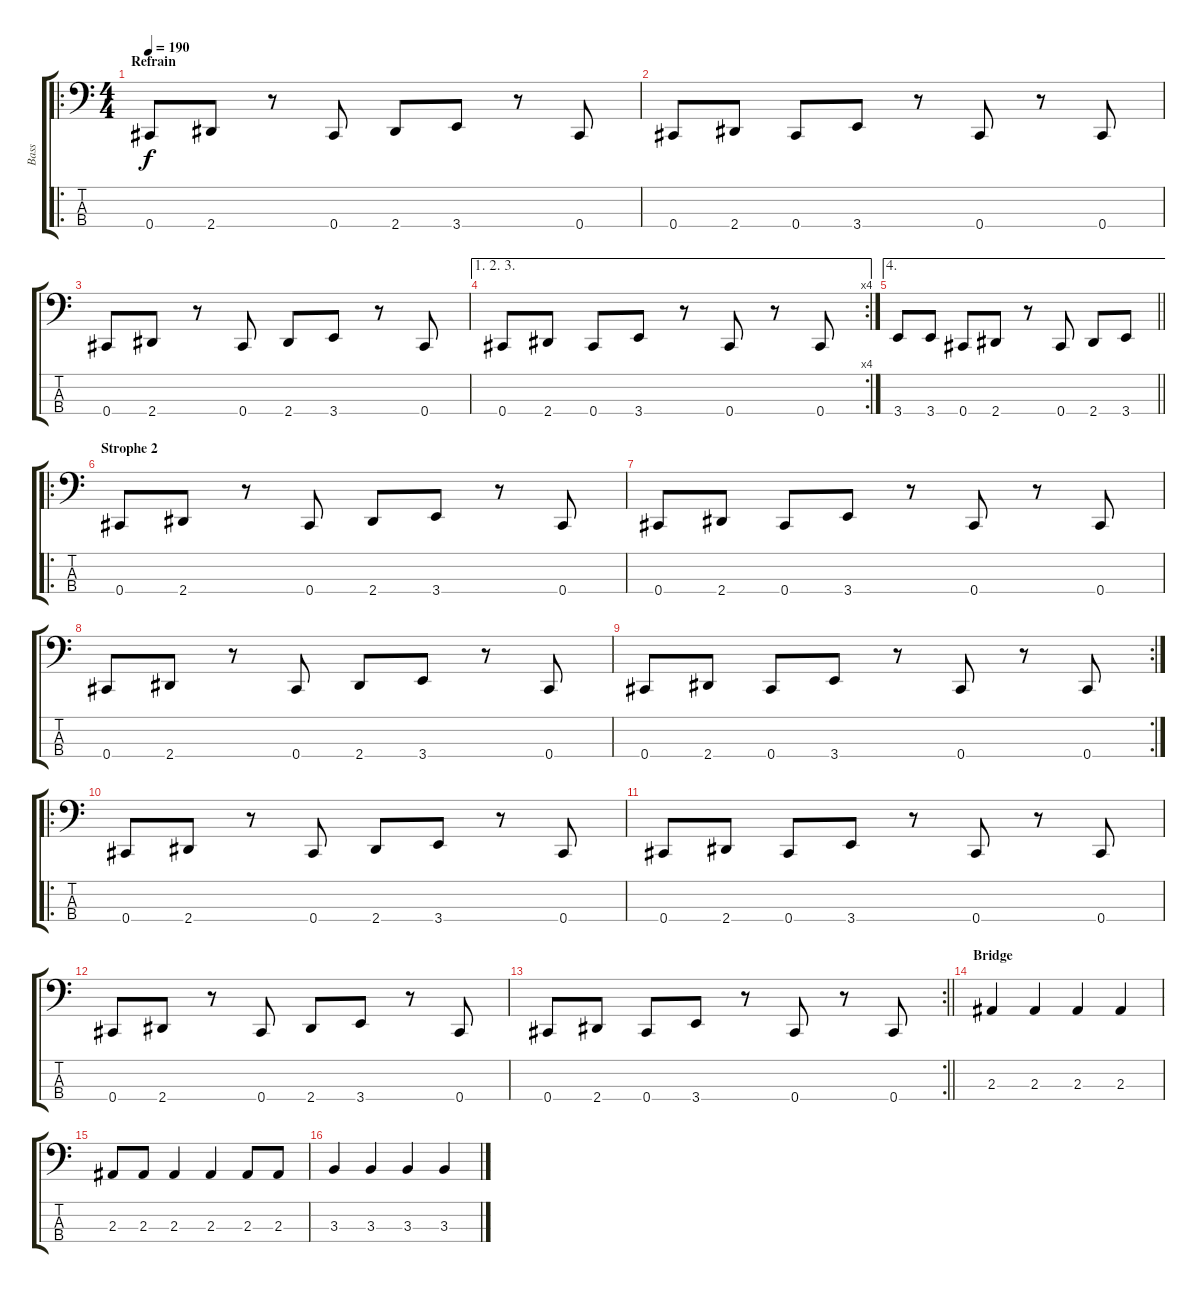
\track ("Bass" "Bass") {instrument electricbasspick}
\staff {score tabs}
\tuning (Gb2 Db2 Ab1 Db1) {hide}
\ro
\ts (4 4)
\section ("" "Refrain")
\tempo 190
\clef f4
\ks c
0.4.8{dy f} 2.4.8 r.8 0.4.8 2.4.8 3.4.8 r.8 0.4.8 |
0.4.8 2.4.8 0.4.8 3.4.8 r.8 0.4.8 r.8 0.4.8 |
0.4.8 2.4.8 r.8 0.4.8 2.4.8 3.4.8 r.8 0.4.8 |
\ae (1 2 3)
\rc 4
0.4.8 2.4.8 0.4.8 3.4.8 r.8 0.4.8 r.8 0.4.8 |
\ae 4
\barLineRight lightlight
3.4.8 3.4.8 0.4.8 2.4.8 r.8 0.4.8 2.4.8 3.4.8 |
\ro
\section ("" "Strophe 2")
0.4.8 2.4.8 r.8 0.4.8 2.4.8 3.4.8 r.8 0.4.8 |
0.4.8 2.4.8 0.4.8 3.4.8 r.8 0.4.8 r.8 0.4.8 |
0.4.8 2.4.8 r.8 0.4.8 2.4.8 3.4.8 r.8 0.4.8 |
\rc 2
0.4.8 2.4.8 0.4.8 3.4.8 r.8 0.4.8 r.8 0.4.8 |
\ro
0.4.8 2.4.8 r.8 0.4.8 2.4.8 3.4.8 r.8 0.4.8 |
0.4.8 2.4.8 0.4.8 3.4.8 r.8 0.4.8 r.8 0.4.8 |
0.4.8 2.4.8 r.8 0.4.8 2.4.8 3.4.8 r.8 0.4.8 |
\rc 2
\barLineRight lightlight
0.4.8 2.4.8 0.4.8 3.4.8 r.8 0.4.8 r.8 0.4.8 |
\section ("" "Bridge")
2.3.4 2.3.4 2.3.4 2.3.4 |
2.3.8 2.3.8 2.3.4 2.3.4 2.3.8 2.3.8 |
3.3.4 3.3.4 3.3.4 3.3.4
